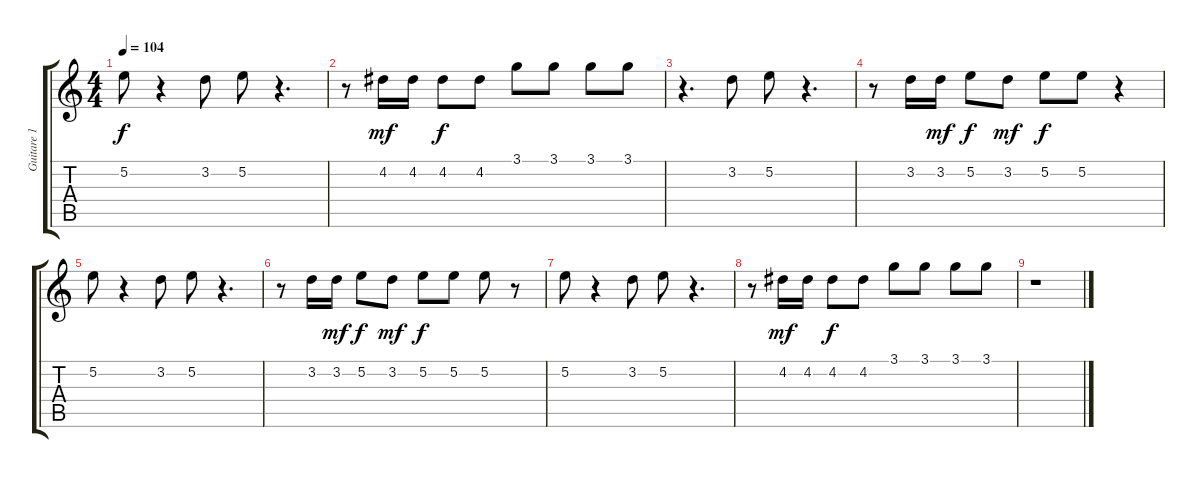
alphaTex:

\track ("Guitare 1" "Guitare 1") {instrument electricguitarclean}
\staff {score tabs}
\tuning (E4 B3 G3 D3 A2 E2) {hide}
\ts (4 4)
\tempo 104
\clef g2
\ks c
5.2.8{dy f} r.4 3.2.8 5.2.8 r.4{d} |
r.8 4.2.16{dy mf} 4.2.16 4.2.8{dy f} 4.2.8 3.1.8 3.1.8 3.1.8 3.1.8 |
r.4{d} 3.2.8 5.2.8 r.4{d} |
r.8 3.2.16 3.2.16{dy mf} 5.2.8{dy f} 3.2.8{dy mf} 5.2.8{dy f} 5.2.8 r.4 |
5.2.8 r.4 3.2.8 5.2.8 r.4{d} |
r.8 3.2.16 3.2.16{dy mf} 5.2.8{dy f} 3.2.8{dy mf} 5.2.8{dy f} 5.2.8 5.2.8 r.8 |
5.2.8 r.4 3.2.8 5.2.8 r.4{d} |
r.8 4.2.16{dy mf} 4.2.16 4.2.8{dy f} 4.2.8 3.1.8 3.1.8 3.1.8 3.1.8 |
r.1
